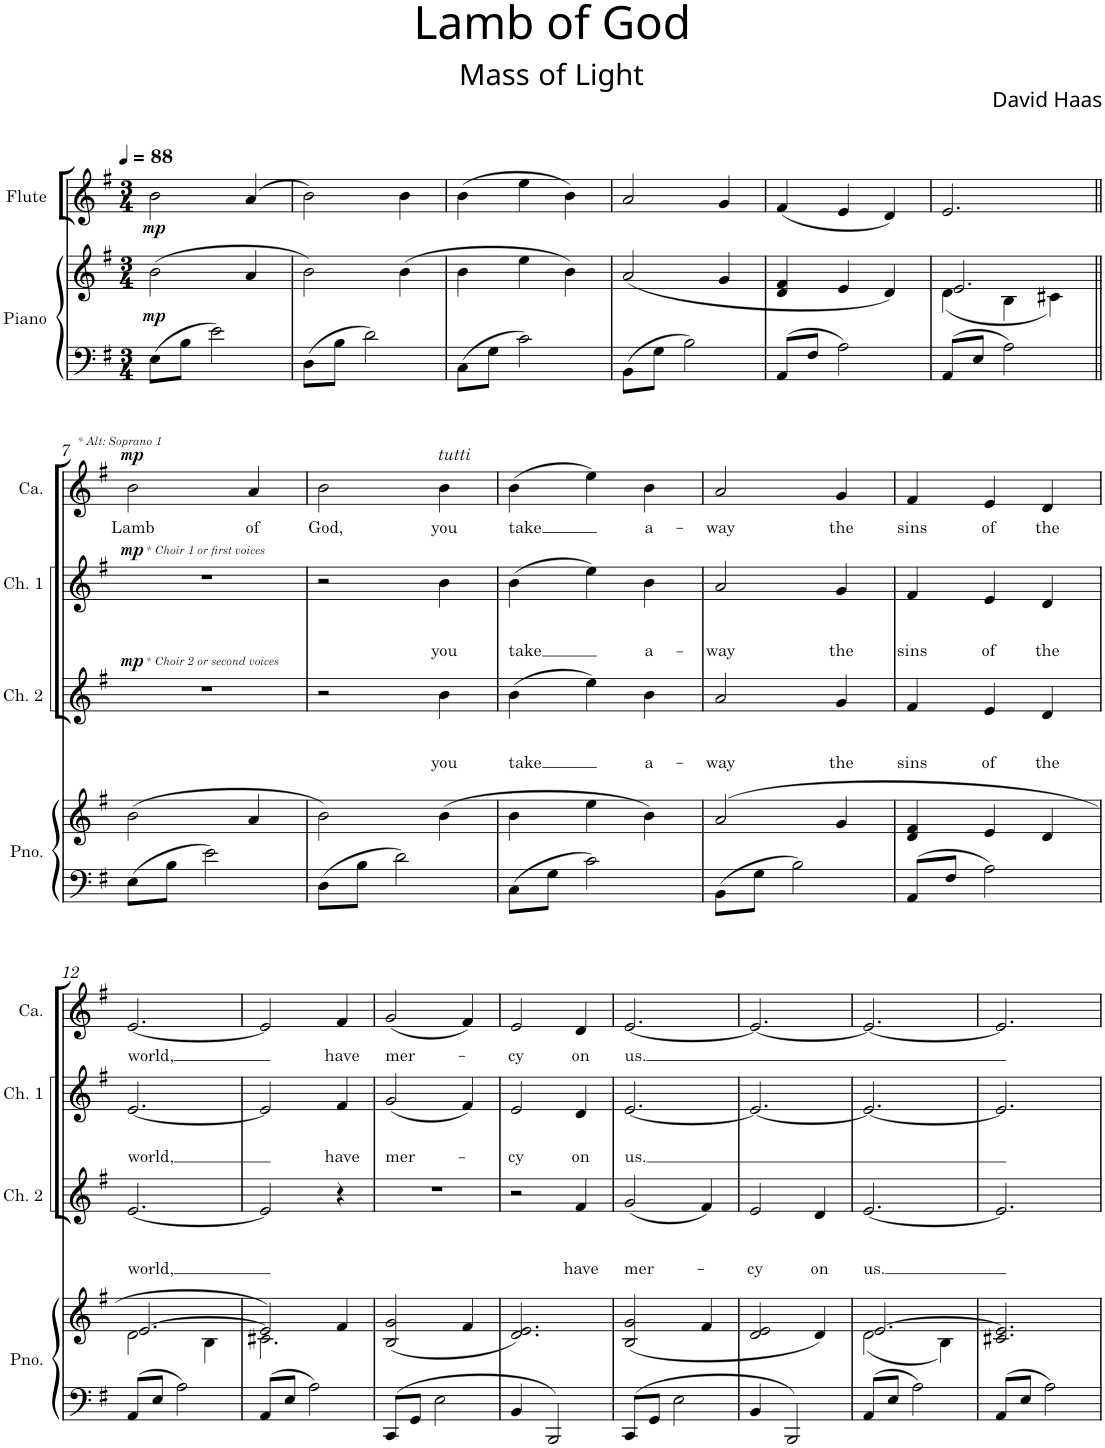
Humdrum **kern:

**kern	**kern	**dynam	**kern	**dynam	**kern	**text	**dynam	**kern	**text	**dynam	**kern	**text	**dynam
*part5	*part5	*part5	*part4	*part4	*part3	*part3	*part3	*part2	*part2	*part2	*part1	*part1	*part1
*staff6	*staff5	*staff5/6	*staff4	*staff4	*staff3	*staff3	*staff3	*staff2	*staff2	*staff2	*staff1	*staff1	*staff1
*I"Piano	*	*	*I"Flute	*	*I"Choir 2	*	*	*I"Choir 1	*	*	*I"Cantor	*	*
*I'Pno.	*	*	*I'Fl.	*	*I'Ch. 2	*	*	*I'Ch. 1	*	*	*I'Ca.	*	*
*clefF4	*clefG2	*	*clefG2	*	*clefG2	*	*	*clefG2	*	*	*clefG2	*	*
*k[f#]	*k[f#]	*	*k[f#]	*	*k[f#]	*	*	*k[f#]	*	*	*k[f#]	*	*
*M3/4	*M3/4	*	*M3/4	*	*M3/4	*	*	*M3/4	*	*	*M3/4	*	*
*MM88	*MM88	*	*MM88	*	*MM88	*	*	*MM88	*	*	*MM88	*	*
=1	=1	=1	=1	=1	=1	=1	=1	=1	=1	=1	=1	=1	=1
!	!	!LO:DY:b	!	!LO:DY:b	!	!	!	!	!	!	!	!	!
8E\L	(2b\	mp	2b\	mp	2.r	.	.	2.r	.	.	2.r	.	.
8B\J	.	.	.	.	.	.	.	.	.	.	.	.	.
2e\	.	.	.	.	.	.	.	.	.	.	.	.	.
.	4a/	.	(4a/	.	.	.	.	.	.	.	.	.	.
=2	=2	=2	=2	=2	=2	=2	=2	=2	=2	=2	=2	=2	=2
8D\L	2b\)	.	2b\)	.	2.r	.	.	2.r	.	.	2.r	.	.
8B\J	.	.	.	.	.	.	.	.	.	.	.	.	.
2d\	.	.	.	.	.	.	.	.	.	.	.	.	.
.	(4b\	.	4b\	.	.	.	.	.	.	.	.	.	.
=3	=3	=3	=3	=3	=3	=3	=3	=3	=3	=3	=3	=3	=3
8C\L	4b\	.	(4b\	.	2.r	.	.	2.r	.	.	2.r	.	.
8G\J	.	.	.	.	.	.	.	.	.	.	.	.	.
2c\	4ee\	.	4ee\	.	.	.	.	.	.	.	.	.	.
.	4b\)	.	4b\)	.	.	.	.	.	.	.	.	.	.
=4	=4	=4	=4	=4	=4	=4	=4	=4	=4	=4	=4	=4	=4
8BB\L	(2a/	.	2a/	.	2.r	.	.	2.r	.	.	2.r	.	.
8G\J	.	.	.	.	.	.	.	.	.	.	.	.	.
2B\	.	.	.	.	.	.	.	.	.	.	.	.	.
.	4g/	.	4g/	.	.	.	.	.	.	.	.	.	.
=5	=5	=5	=5	=5	=5	=5	=5	=5	=5	=5	=5	=5	=5
8AA/L	4d/ 4f#/	.	(4f#/	.	2.r	.	.	2.r	.	.	2.r	.	.
8F#/J	.	.	.	.	.	.	.	.	.	.	.	.	.
2A\	4e/	.	4e/	.	.	.	.	.	.	.	.	.	.
.	4d/)	.	4d/)	.	.	.	.	.	.	.	.	.	.
=6	=6	=6	=6	=6	=6	=6	=6	=6	=6	=6	=6	=6	=6
*	*^	*	*	*	*	*	*	*	*	*	*	*	*
8AA/L	2.e/	(4d\	.	2.e/	.	2.r	.	.	2.r	.	.	2.r	.	.
8E/J	.	.	.	.	.	.	.	.	.	.	.	.	.	.
2A\	.	4B\	.	.	.	.	.	.	.	.	.	.	.	.
.	.	4c#X\)	.	.	.	.	.	.	.	.	.	.	.	.
!!LO:LB:g=z
=7||	=7||	=7||	=7||	=7||	=7||	=7||	=7||	=7||	=7||	=7||	=7||	=7||	=7||	=7||
!	!	!	!	!	!	!	!	!	!	!	!	!LO:TX:a:i:t=* Alt&colon;&nbsp;Soprano 1	!	!
!	!	!	!	!	!	!	!	!	!LO:TX:a:i:t=* Choir 1 or first voices	!	!	!	!	!
!	!	!	!	!	!	!LO:TX:a:i:t=* Choir 2 or second voices	!	!	!	!	!	!	!	!
!	!	!	!	!	!	!	!	!LO:DY:a	!	!	!LO:DY:a	!	!LO:LY:b	!LO:DY:a
*	*v	*v	*	*	*	*	*	*	*	*	*	*	*	*
8E\L	(2b\	.	2.r	.	2.r	.	mp	2.r	.	mp	2b\	Lamb	mp
8B\J	.	.	.	.	.	.	.	.	.	.	.	.	.
2e\	.	.	.	.	.	.	.	.	.	.	.	.	.
!	!	!	!	!	!	!	!	!	!	!	!	!LO:LY:b	!
.	4a/	.	.	.	.	.	.	.	.	.	4a/	of	.
=8	=8	=8	=8	=8	=8	=8	=8	=8	=8	=8	=8	=8	=8
*	*	*	*	*	*^	*	*	*^	*	*	*	*	*
!	!	!	!	!	!	!	!	!	!	!	!	!	!	!LO:LY:b	!
8D\L	2b\)	.	2.r	.	2r	2ryy	.	.	2r	2ryy	.	.	2b\	God,	.
8B\J	.	.	.	.	.	.	.	.	.	.	.	.	.	.	.
2d\	.	.	.	.	.	.	.	.	.	.	.	.	.	.	.
!	!	!	!	!	!	!	!	!	!	!	!	!	!LO:TX:a:i:t=tutti	!	!
!	!	!	!	!	!	!	!LO:LY:b	!	!	!	!LO:LY:b	!	!	!LO:LY:b	!
.	(4b\	.	.	.	4b\	4B	you	.	4b\	4B	you	.	4b\	you	.
=9	=9	=9	=9	=9	=9	=9	=9	=9	=9	=9	=9	=9	=9	=9	=9
!	!	!	!	!	!	!	!LO:LY:b	!	!	!	!LO:LY:b	!	!	!LO:LY:b	!
8C\L	4b\	.	2.r	.	(4b\	(4B	take	.	(4b\	(4B	take	.	(4b\	take	.
8G\J	.	.	.	.	.	.	.	.	.	.	.	.	.	.	.
2c\	4ee\	.	.	.	4ee\)	4e)	.	.	4ee\)	4e)	.	.	4ee\)	.	.
!	!	!	!	!	!	!	!LO:LY:b	!	!	!	!LO:LY:b	!	!	!LO:LY:b	!
.	4b\)	.	.	.	4b\	4B	a-	.	4b\	4B	a-	.	4b\	a-	.
=10	=10	=10	=10	=10	=10	=10	=10	=10	=10	=10	=10	=10	=10	=10	=10
!	!	!	!	!	!	!	!LO:LY:b	!	!	!	!LO:LY:b	!	!	!LO:LY:b	!
8BB\L	(2a/	.	2.r	.	2a/	2A	-way	.	2a/	2A	-way	.	2a/	-way	.
8G\J	.	.	.	.	.	.	.	.	.	.	.	.	.	.	.
2B\	.	.	.	.	.	.	.	.	.	.	.	.	.	.	.
!	!	!	!	!	!	!	!LO:LY:b	!	!	!	!LO:LY:b	!	!	!LO:LY:b	!
.	4g/	.	.	.	4g/	4G	the	.	4g/	4G	the	.	4g/	the	.
=11	=11	=11	=11	=11	=11	=11	=11	=11	=11	=11	=11	=11	=11	=11	=11
!	!	!	!	!	!	!	!LO:LY:b	!	!	!	!LO:LY:b	!	!	!LO:LY:b	!
8AA/L	4d/ 4f#/	.	2.r	.	4f#/	4F#	sins	.	4f#/	4F#	sins	.	4f#/	sins	.
8F#/J	.	.	.	.	.	.	.	.	.	.	.	.	.	.	.
!	!	!	!	!	!	!	!LO:LY:b	!	!	!	!LO:LY:b	!	!	!LO:LY:b	!
2A\	4e/	.	.	.	4e/	4E	of	.	4e/	4E	of	.	4e/	of	.
!	!	!	!	!	!	!	!LO:LY:b	!	!	!	!LO:LY:b	!	!	!LO:LY:b	!
.	4d/	.	.	.	4d/	4D	the	.	4d/	4D	the	.	4d/	the	.
!!LO:LB:g=z
=12	=12	=12	=12	=12	=12	=12	=12	=12	=12	=12	=12	=12	=12	=12	=12
*	*^	*	*	*	*	*	*	*	*	*	*	*	*	*	*
!	!	!	!	!	!	!	!	!LO:LY:b	!	!	!	!LO:LY:b	!	!	!LO:LY:b	!
8AA/L	[2.e/	2d\	.	2.r	.	[2.e/	[2.E	world,	.	[2.e/	[2.E	world,	.	[2.e/	world,	.
8E/J	.	.	.	.	.	.	.	.	.	.	.	.	.	.	.	.
2A\	.	.	.	.	.	.	.	.	.	.	.	.	.	.	.	.
.	.	4B\	.	.	.	.	.	.	.	.	.	.	.	.	.	.
=13	=13	=13	=13	=13	=13	=13	=13	=13	=13	=13	=13	=13	=13	=13	=13	=13
8AA/L	2e/])	2.c#X\	.	2.r	.	2e/]	2E]	.	.	2e/]	2E]	.	.	2e/]	.	.
8E/J	.	.	.	.	.	.	.	.	.	.	.	.	.	.	.	.
2A\	.	.	.	.	.	.	.	.	.	.	.	.	.	.	.	.
!	!	!	!	!	!	!	!	!	!	!	!	!LO:LY:b	!	!	!LO:LY:b	!
.	4f#/	.	.	.	.	4r	4ryy	.	.	4f#/	4F#	have	.	4f#/	have	.
*	*v	*v	*	*	*	*	*	*	*	*	*	*	*	*	*	*
=14	=14	=14	=14	=14	=14	=14	=14	=14	=14	=14	=14	=14	=14	=14	=14
!	!	!	!	!	!	!	!	!	!	!	!LO:LY:b	!	!	!LO:LY:b	!
*	*	*	*	*	*v	*v	*	*	*	*	*	*	*	*	*
8CC/L	(2B/ 2g/	.	2.r	.	2.r	.	.	(2g/	(2G	mer-	.	(2g/	mer-	.
8GG/J	.	.	.	.	.	.	.	.	.	.	.	.	.	.
2E\	.	.	.	.	.	.	.	.	.	.	.	.	.	.
.	4f#/	.	.	.	.	.	.	4f#/)	4F#)	.	.	4f#/)	.	.
=15	=15	=15	=15	=15	=15	=15	=15	=15	=15	=15	=15	=15	=15	=15
*	*	*	*	*	*^	*	*	*	*	*	*	*	*	*
!	!	!	!	!	!	!	!	!	!	!	!LO:LY:b	!	!	!LO:LY:b	!
4BB/	2.d/ 2.e/)	.	2.r	.	2r	2ryy	.	.	2e/	2E	-cy	.	2e/	-cy	.
2BBB/	.	.	.	.	.	.	.	.	.	.	.	.	.	.	.
!	!	!	!	!	!	!	!LO:LY:b	!	!	!	!LO:LY:b	!	!	!LO:LY:b	!
.	.	.	.	.	4f#/	4F#	have	.	4d/	4D	on	.	4d/	on	.
=16	=16	=16	=16	=16	=16	=16	=16	=16	=16	=16	=16	=16	=16	=16	=16
!	!	!	!	!	!	!	!LO:LY:b	!	!	!	!LO:LY:b	!	!	!LO:LY:b	!
8CC/L	(2B/ 2g/	.	2.r	.	(2g/	(2G	mer-	.	[2.e/	[2.E	us.	.	[2.e/	us.	.
8GG/J	.	.	.	.	.	.	.	.	.	.	.	.	.	.	.
2E\	.	.	.	.	.	.	.	.	.	.	.	.	.	.	.
.	4f#/	.	.	.	4f#/)	4F#)	.	.	.	.	.	.	.	.	.
=17	=17	=17	=17	=17	=17	=17	=17	=17	=17	=17	=17	=17	=17	=17	=17
!	!	!	!	!	!	!	!LO:LY:b	!	!	!	!	!	!	!	!
4BB/	2d/ 2e/	.	2.r	.	2e/	2E	-cy	.	2.e/_	2.E_	.	.	2.e/_	.	.
2BBB/	.	.	.	.	.	.	.	.	.	.	.	.	.	.	.
!	!	!	!	!	!	!	!LO:LY:b	!	!	!	!	!	!	!	!
.	4d/)	.	.	.	4d/	4D	on	.	.	.	.	.	.	.	.
=18	=18	=18	=18	=18	=18	=18	=18	=18	=18	=18	=18	=18	=18	=18	=18
*	*^	*	*	*	*	*	*	*	*	*	*	*	*	*	*
!	!	!	!	!	!	!	!	!LO:LY:b	!	!	!	!	!	!	!	!
8AA/L	[2.e/	(2d\	.	2.r	.	[2.e/	[2.E	us.	.	2.e/_	2.E_	.	.	2.e/_	.	.
8E/J	.	.	.	.	.	.	.	.	.	.	.	.	.	.	.	.
2A\	.	.	.	.	.	.	.	.	.	.	.	.	.	.	.	.
.	.	4B\)	.	.	.	.	.	.	.	.	.	.	.	.	.	.
*	*v	*v	*	*	*	*	*	*	*	*	*	*	*	*	*	*
=19	=19	=19	=19	=19	=19	=19	=19	=19	=19	=19	=19	=19	=19	=19	=19
8AA/L	2.c#X/ 2.e/]	.	2.r	.	2.e/]	2.E]	.	.	2.e/]	2.E]	.	.	2.e/]	.	.
8E/J	.	.	.	.	.	.	.	.	.	.	.	.	.	.	.
2A\	.	.	.	.	.	.	.	.	.	.	.	.	.	.	.
*	*	*	*	*	*v	*v	*	*	*	*	*	*	*	*	*
*	*	*	*	*	*	*	*	*v	*v	*	*	*	*	*
=	=	=	=	=	=	=	=	=	=	=	=	=	=
*-	*-	*-	*-	*-	*-	*-	*-	*-	*-	*-	*-	*-	*-
